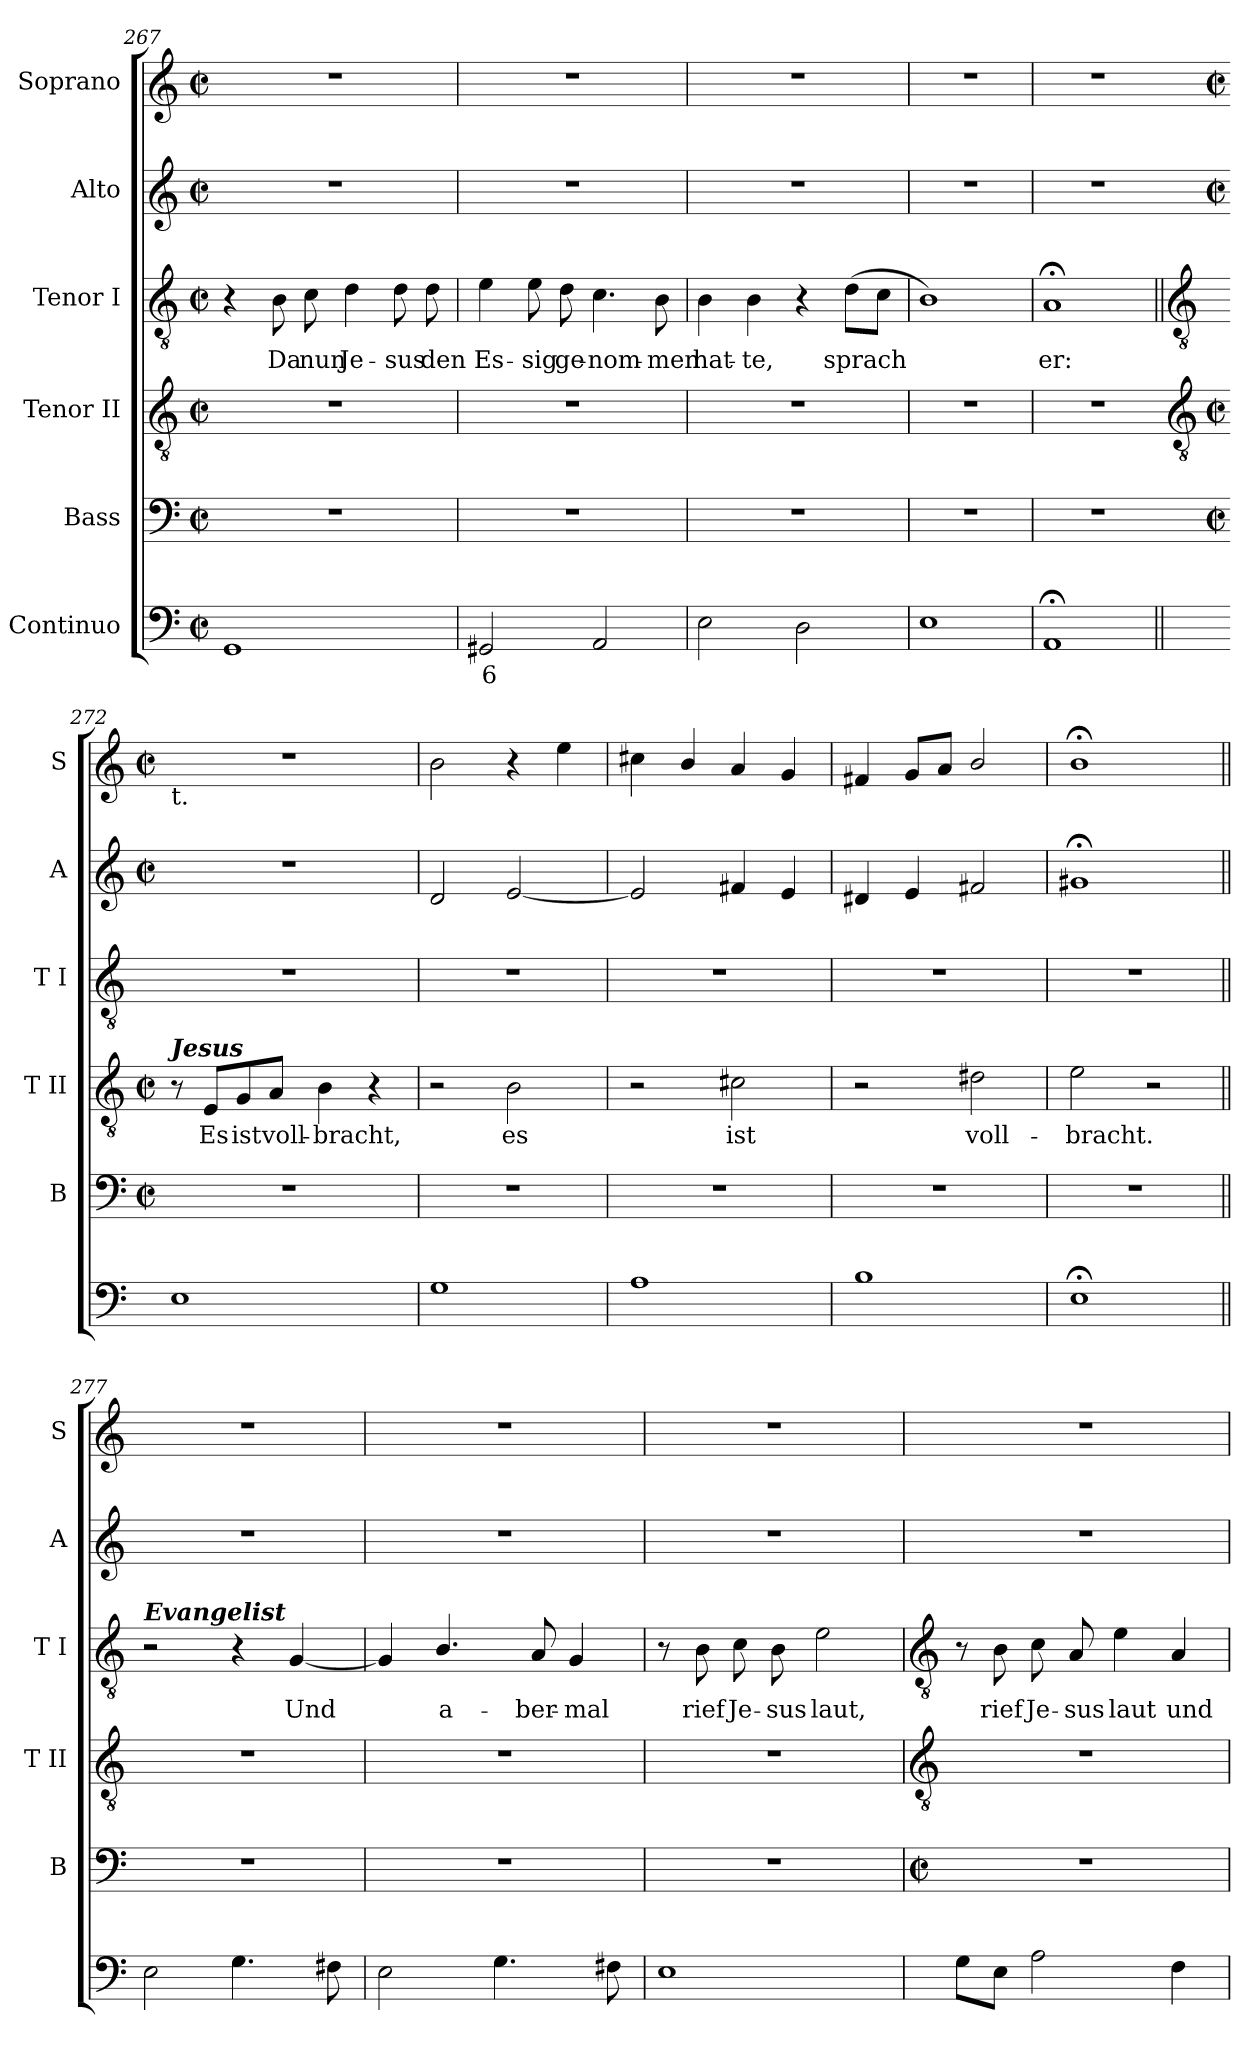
**kern	**text	**kern	**kern	**text	**kern	**text	**kern	**kern
*part6	*part6	*part5	*part4	*part4	*part3	*part3	*part2	*part1
*staff6	*staff6	*staff5	*staff4	*staff4	*staff3	*staff3	*staff2	*staff1
*I"Continuo	*	*I"Bass	*I"Tenor II	*	*I"Tenor I	*	*I"Alto	*I"Soprano
*	*	*I'B	*I'T II	*	*I'T I	*	*I'A	*I'S
*clefF4	*	*clefF4	*clefGv2	*	*clefGv2	*	*clefG2	*clefG2
*k[]	*	*k[]	*k[]	*	*k[]	*	*k[]	*k[]
*C:	*	*C:	*C:	*	*C:	*	*C:	*C:
*M2/2	*	*M2/2	*M2/2	*	*M2/2	*	*M2/2	*M2/2
*met(c|)	*	*met(c|)	*met(c|)	*	*met(c|)	*	*met(c|)	*met(c|)
=267	=267	=267	=267	=267	=267	=267	=267	=267
1GG	.	1r	1r	.	4r	.	1r	1r
!	!	!	!	!	!	!LO:LY:b	!	!
.	.	.	.	.	8B	Da	.	.
!	!	!	!	!	!	!LO:LY:b	!	!
.	.	.	.	.	8c	nun	.	.
!	!	!	!	!	!	!LO:LY:b	!	!
.	.	.	.	.	4d	Je-	.	.
!	!	!	!	!	!	!LO:LY:b	!	!
.	.	.	.	.	8d	-sus	.	.
!	!	!	!	!	!	!LO:LY:b	!	!
.	.	.	.	.	8d	den	.	.
=268	=268	=268	=268	=268	=268	=268	=268	=268
!	!LO:LY:b	!	!	!	!	!LO:LY:b	!	!
2GG#X	6	1r	1r	.	4e	Es-	1r	1r
!	!	!	!	!	!	!LO:LY:b	!	!
.	.	.	.	.	8e	-sig	.	.
!	!	!	!	!	!	!LO:LY:b	!	!
.	.	.	.	.	8d	ge-	.	.
!	!	!	!	!	!	!LO:LY:b	!	!
2AA	.	.	.	.	4.c	-nom-	.	.
!	!	!	!	!	!	!LO:LY:b	!	!
.	.	.	.	.	8B	-men	.	.
=269	=269	=269	=269	=269	=269	=269	=269	=269
!	!	!	!	!	!	!LO:LY:b	!	!
2E	.	1r	1r	.	4B	hat-	1r	1r
!	!	!	!	!	!	!LO:LY:b	!	!
.	.	.	.	.	4B	-te,	.	.
2D	.	.	.	.	4r	.	.	.
!	!	!	!	!	!	!LO:LY:b	!	!
.	.	.	.	.	(>8dL	sprach	.	.
.	.	.	.	.	8cJ	.	.	.
=270	=270	=270	=270	=270	=270	=270	=270	=270
1E	.	1r	1r	.	1B)	.	1r	1r
=271	=271	=271	=271	=271	=271	=271	=271	=271
!	!	!	!	!	!	!LO:LY:b	!	!
1AA;<	.	1r	1r	.	1A;<	er:	1r	1r
!!LO:LB:g=z
=272||	=272	=272	=272	=272	=272||	=272	=272	=272
*	*	*	*clefGv2	*	*clefGv2	*	*	*
*	*	*	*k[]	*	*	*	*k[]	*k[]
*	*	*	*C:	*	*	*	*C:	*C:
*	*	*M2/2	*M2/2	*	*	*	*M2/2	*M2/2
*	*	*met(c|)	*met(c|)	*	*	*	*met(c|)	*met(c|)
!	!	!	!	!	!	!	!	!LO:TX:b:t=t.
!	!	!	!LO:TX:a:Bi:t=Jesus	!	!	!	!	!
1E	.	1r	8r	.	1r	.	1r	1r
!	!	!	!	!LO:LY:b	!	!	!	!
.	.	.	8E/L	Es	.	.	.	.
!	!	!	!	!LO:LY:b	!	!	!	!
.	.	.	8G/	ist	.	.	.	.
!	!	!	!	!LO:LY:b	!	!	!	!
.	.	.	8A/J	voll-	.	.	.	.
!	!	!	!	!LO:LY:b	!	!	!	!
.	.	.	4B	-bracht,	.	.	.	.
.	.	.	4r	.	.	.	.	.
=273	=273	=273	=273	=273	=273	=273	=273	=273
1G	.	1r	2r	.	1r	.	2d	2b
!	!	!	!	!LO:LY:b	!	!	!	!
.	.	.	2B	es	.	.	[2e	4r
.	.	.	.	.	.	.	.	4ee
=274	=274	=274	=274	=274	=274	=274	=274	=274
1A	.	1r	2r	.	1r	.	2e]	4cc#X
.	.	.	.	.	.	.	.	4b/
!	!	!	!	!LO:LY:b	!	!	!	!
.	.	.	2c#X	ist	.	.	4f#X	4a
.	.	.	.	.	.	.	4e	4g
=275	=275	=275	=275	=275	=275	=275	=275	=275
1B	.	1r	2r	.	1r	.	4d#X	4f#X
.	.	.	.	.	.	.	4e	8gL
.	.	.	.	.	.	.	.	8aJ
!	!	!	!	!LO:LY:b	!	!	!	!
.	.	.	2d#X	voll-	.	.	2f#X	2b/
=276	=276	=276	=276	=276	=276	=276	=276	=276
!	!	!	!	!LO:LY:b	!	!	!	!
1E;<	.	1r	2e	-bracht.	1r	.	1g#X;<	1b;<
.	.	.	2r	.	.	.	.	.
=277||	=277||	=277||	=277||	=277||	=277||	=277||	=277||	=277||
!	!	!	!	!	!LO:TX:a:Bi:t=Evangelist	!	!	!
2E	.	1r	1r	.	2r	.	1r	1r
4.G	.	.	.	.	4r	.	.	.
!	!	!	!	!	!	!LO:LY:b	!	!
.	.	.	.	.	[4G	Und	.	.
8F#X	.	.	.	.	.	.	.	.
=278	=278	=278	=278	=278	=278	=278	=278	=278
2E	.	1r	1r	.	4G]	.	1r	1r
!	!	!	!	!	!	!LO:LY:b	!	!
.	.	.	.	.	4.B/	a-	.	.
4.G	.	.	.	.	.	.	.	.
!	!	!	!	!	!	!LO:LY:b	!	!
.	.	.	.	.	8A	-ber-	.	.
!	!	!	!	!	!	!LO:LY:b	!	!
.	.	.	.	.	4G	-mal	.	.
8F#X	.	.	.	.	.	.	.	.
=279	=279	=279	=279	=279	=279	=279	=279	=279
1E	.	1r	1r	.	8r	.	1r	1r
!	!	!	!	!	!	!LO:LY:b	!	!
.	.	.	.	.	8B	rief	.	.
!	!	!	!	!	!	!LO:LY:b	!	!
.	.	.	.	.	8c	Je-	.	.
!	!	!	!	!	!	!LO:LY:b	!	!
.	.	.	.	.	8B	-sus	.	.
!	!	!	!	!	!	!LO:LY:b	!	!
.	.	.	.	.	2e	laut,	.	.
!!LO:LB:g=z
=280	=280	=280	=280	=280	=280	=280	=280	=280
*	*	*	*clefGv2	*	*clefGv2	*	*	*
*	*	*M2/2	*	*	*	*	*	*
*	*	*met(c|)	*	*	*	*	*	*
8GL	.	1r	1r	.	8r	.	1r	1r
!	!	!	!	!	!	!LO:LY:b	!	!
8EJ	.	.	.	.	8B	rief	.	.
!	!	!	!	!	!	!LO:LY:b	!	!
2A	.	.	.	.	8c	Je-	.	.
!	!	!	!	!	!	!LO:LY:b	!	!
.	.	.	.	.	8A	-sus	.	.
!	!	!	!	!	!	!LO:LY:b	!	!
.	.	.	.	.	4e	laut	.	.
!	!	!	!	!	!	!LO:LY:b	!	!
4F	.	.	.	.	4A	und	.	.
=	=	=	=	=	=	=	=	=
*-	*-	*-	*-	*-	*-	*-	*-	*-
